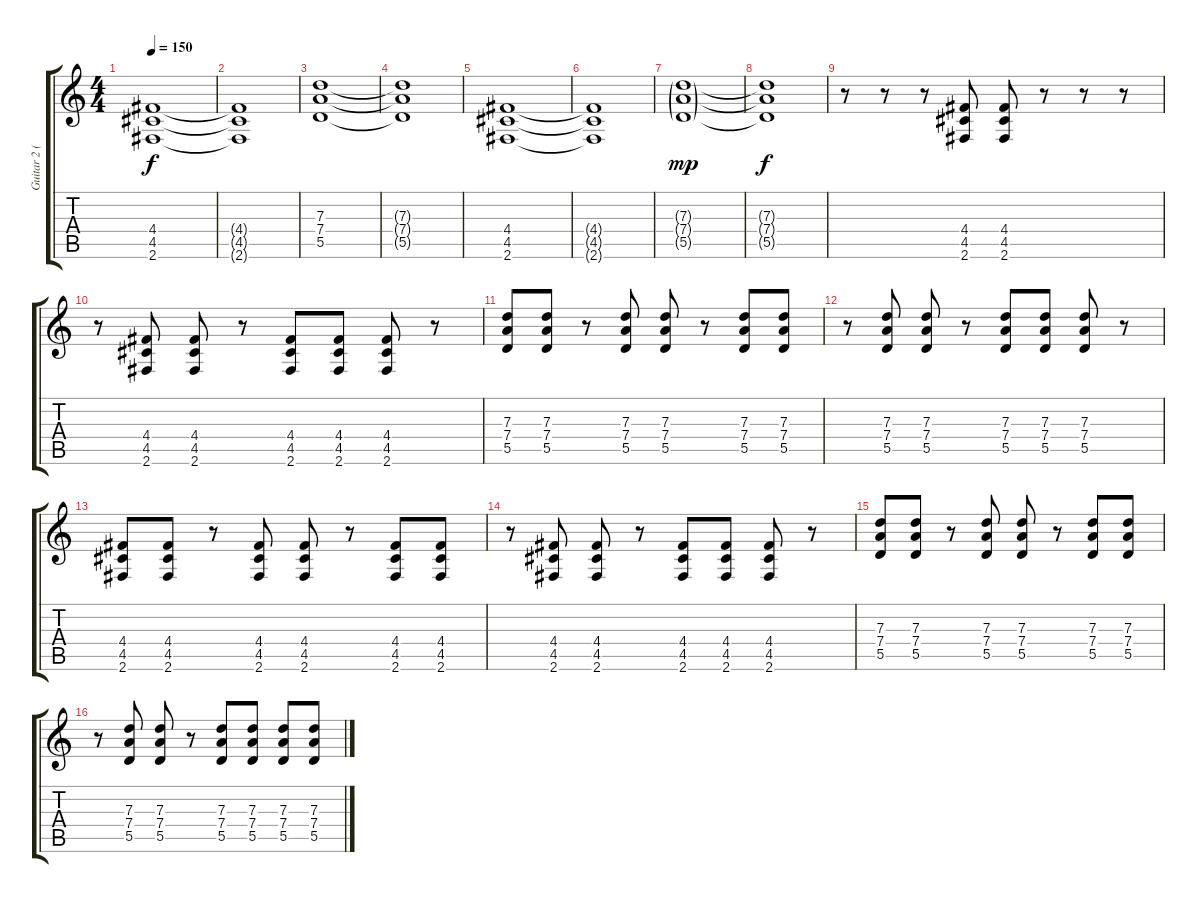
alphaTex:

\track ("Guitar 2 (Andrew)" "Guitar 2 (") {instrument distortionguitar}
\staff {score tabs}
\tuning (E4 B3 G3 D3 A2 E2) {hide}
\ts (4 4)
\tempo 150
\clef g2
\ks c
(4.4 4.5 2.6).1{dy f} |
(4.4{t} 4.5{t} 2.6{t}).1 |
(7.3 7.4 5.5).1 |
(7.3{t} 7.4{t} 5.5{t}).1 |
(4.4 4.5 2.6).1 |
(4.4{t} 4.5{t} 2.6{t}).1 |
(7.3{g} 7.4{g} 5.5{g}).1{dy mp} |
(7.3{t} 7.4{t} 5.5{t}).1{dy f} |
r.8 r.8 r.8 (4.4 4.5 2.6).8 (4.4 4.5 2.6).8 r.8 r.8 r.8 |
r.8 (4.4 4.5 2.6).8 (4.4 4.5 2.6).8 r.8 (4.4 4.5 2.6).8 (4.4 4.5 2.6).8 (4.4 4.5 2.6).8 r.8 |
(7.3 7.4 5.5).8 (7.3 7.4 5.5).8 r.8 (7.3 7.4 5.5).8 (7.3 7.4 5.5).8 r.8 (7.3 7.4 5.5).8 (7.3 7.4 5.5).8 |
r.8 (7.3 7.4 5.5).8 (7.3 7.4 5.5).8 r.8 (7.3 7.4 5.5).8 (7.3 7.4 5.5).8 (7.3 7.4 5.5).8 r.8 |
(4.4 4.5 2.6).8 (4.4 4.5 2.6).8 r.8 (4.4 4.5 2.6).8 (4.4 4.5 2.6).8 r.8 (4.4 4.5 2.6).8 (4.4 4.5 2.6).8 |
r.8 (4.4 4.5 2.6).8 (4.4 4.5 2.6).8 r.8 (4.4 4.5 2.6).8 (4.4 4.5 2.6).8 (4.4 4.5 2.6).8 r.8 |
(7.3 7.4 5.5).8 (7.3 7.4 5.5).8 r.8 (7.3 7.4 5.5).8 (7.3 7.4 5.5).8 r.8 (7.3 7.4 5.5).8 (7.3 7.4 5.5).8 |
r.8 (7.3 7.4 5.5).8 (7.3 7.4 5.5).8 r.8 (7.3 7.4 5.5).8 (7.3 7.4 5.5).8 (7.3 7.4 5.5).8 (7.3 7.4 5.5).8
